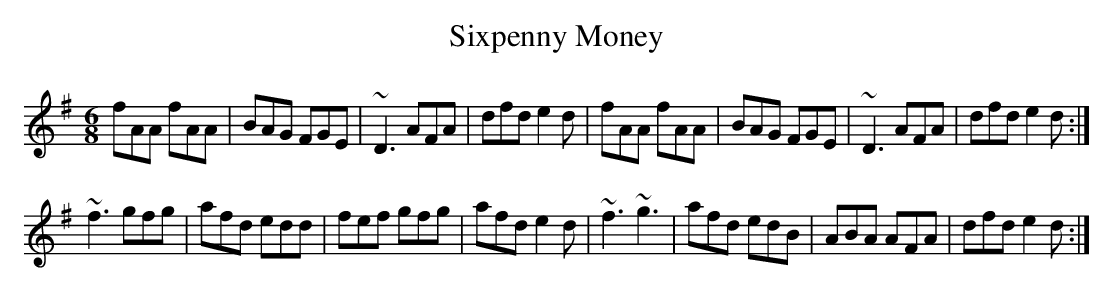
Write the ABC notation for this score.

X:1
T:Sixpenny Money
M:6/8
K:G
fAA fAA|BAG FGE| ~D3 AFA|dfd e2d|fAA fAA|BAG FGE| ~D3 AFA|dfd e2d:|
~f3 gfg|afd edd|fef gfg|afd e2d|~f3 ~g3|afd edB|ABA AFA|dfd e2d:|
